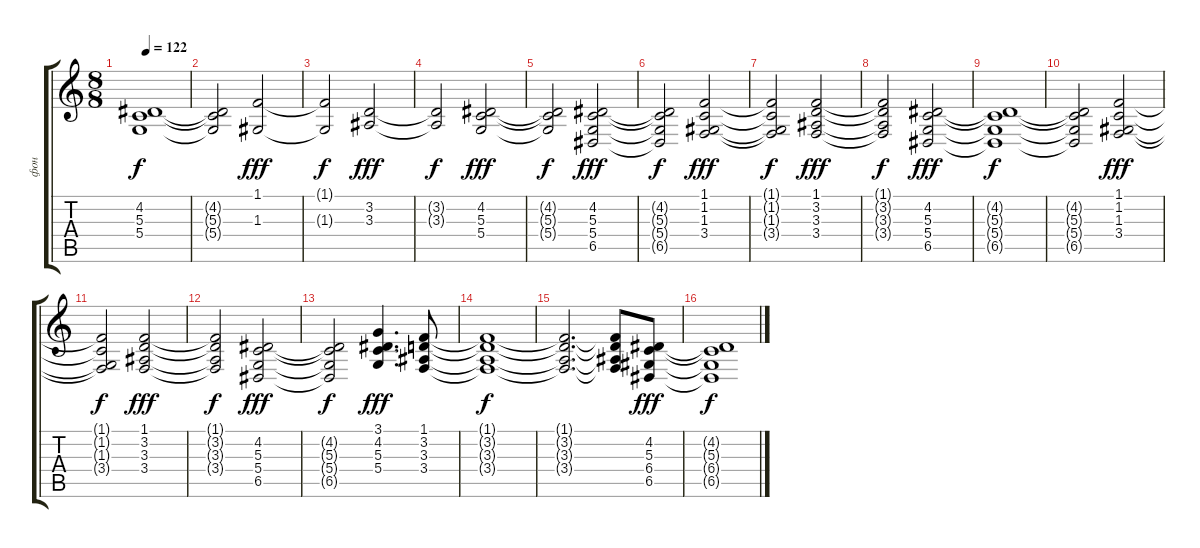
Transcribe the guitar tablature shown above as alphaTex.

\track ("фон" "фон") {instrument synthstrings1}
\staff {score tabs}
\tuning (E4 B3 G3 D3 A2 E2) {hide}
\ts (8 8)
\tempo 122
\clef g2
\ks c
(4.2{t} 5.3{t} 5.4{t}).1{dy f} |
(4.2{t} 5.3{t} 5.4{t}).2 (1.1 1.3).2{dy fff} |
(1.1{t} 1.3{t}).2{dy f} (3.2 3.3).2{dy fff} |
(3.2{t} 3.3{t}).2{dy f} (4.2 5.3 5.4).2{dy fff} |
(4.2{t} 5.3{t} 5.4{t}).2{dy f} (4.2 5.3 5.4 6.5).2{dy fff} |
(4.2{t} 5.3{t} 5.4{t} 6.5{t}).2{dy f} (1.1 1.2 1.3 3.4).2{dy fff} |
(1.1{t} 1.2{t} 1.3{t} 3.4{t}).2{dy f} (1.1 3.2 3.3 3.4).2{dy fff} |
(1.1{t} 3.2{t} 3.3{t} 3.4{t}).2{dy f} (4.2 5.3 5.4 6.5).2{dy fff} |
(4.2{t} 5.3{t} 5.4{t} 6.5{t}).1{dy f} |
(4.2{t} 5.3{t} 5.4{t} 6.5{t}).2 (1.1 1.2 1.3 3.4).2{dy fff} |
(1.1{t} 1.2{t} 1.3{t} 3.4{t}).2{dy f} (1.1 3.2 3.3 3.4).2{dy fff} |
(1.1{t} 3.2{t} 3.3{t} 3.4{t}).2{dy f} (4.2 5.3 5.4 6.5).2{dy fff} |
(4.2{t} 5.3{t} 5.4{t} 6.5{t}).2{dy f} (3.1 4.2 5.3 5.4).4{d dy fff} (1.1 3.2 3.3 3.4).8 |
(1.1{t} 3.2{t} 3.3{t} 3.4{t}).1{dy f} |
(1.1{t} 3.2{t} 3.3{t} 3.4{t}).2{d} (1.1{t} 3.2{t} 3.3{t} 3.4{t}).8 (4.2 5.3 6.4 6.5).8{dy fff} |
(4.2{t} 5.3{t} 6.4{t} 6.5{t}).1{dy f}
